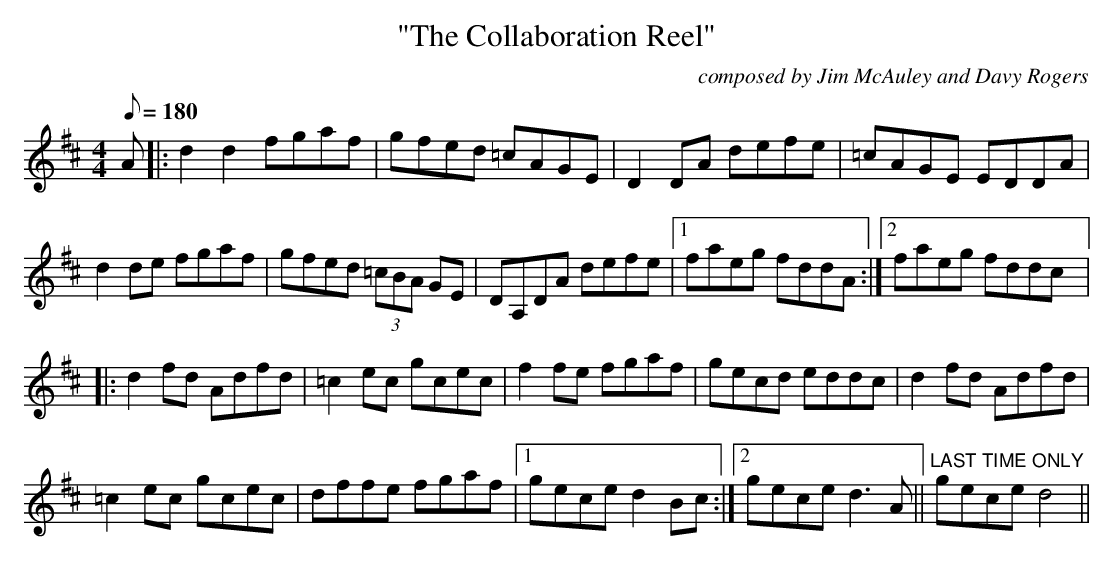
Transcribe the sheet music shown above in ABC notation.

X:1
T:"The Collaboration Reel"
C:composed by Jim McAuley and Davy Rogers
L:1/8
Q:180
M:4/4
K:D
A |: d2 d2 fgaf | gfed =cAGE | D2 DA defe | =cAGE EDDA |
d2 de fgaf | gfed (3=cBA GE | DA,DA defe |1 faeg fddA :|2 faeg fddc |:
d2 fd Adfd | =c2 ec gcec | f2 fe fgaf | gecd eddc | d2 fd Adfd |
=c2 ec gcec | dffe fgaf |1 gece d2 Bc :|2 gece d3A || "LAST TIME ONLY"gece d4 ||
